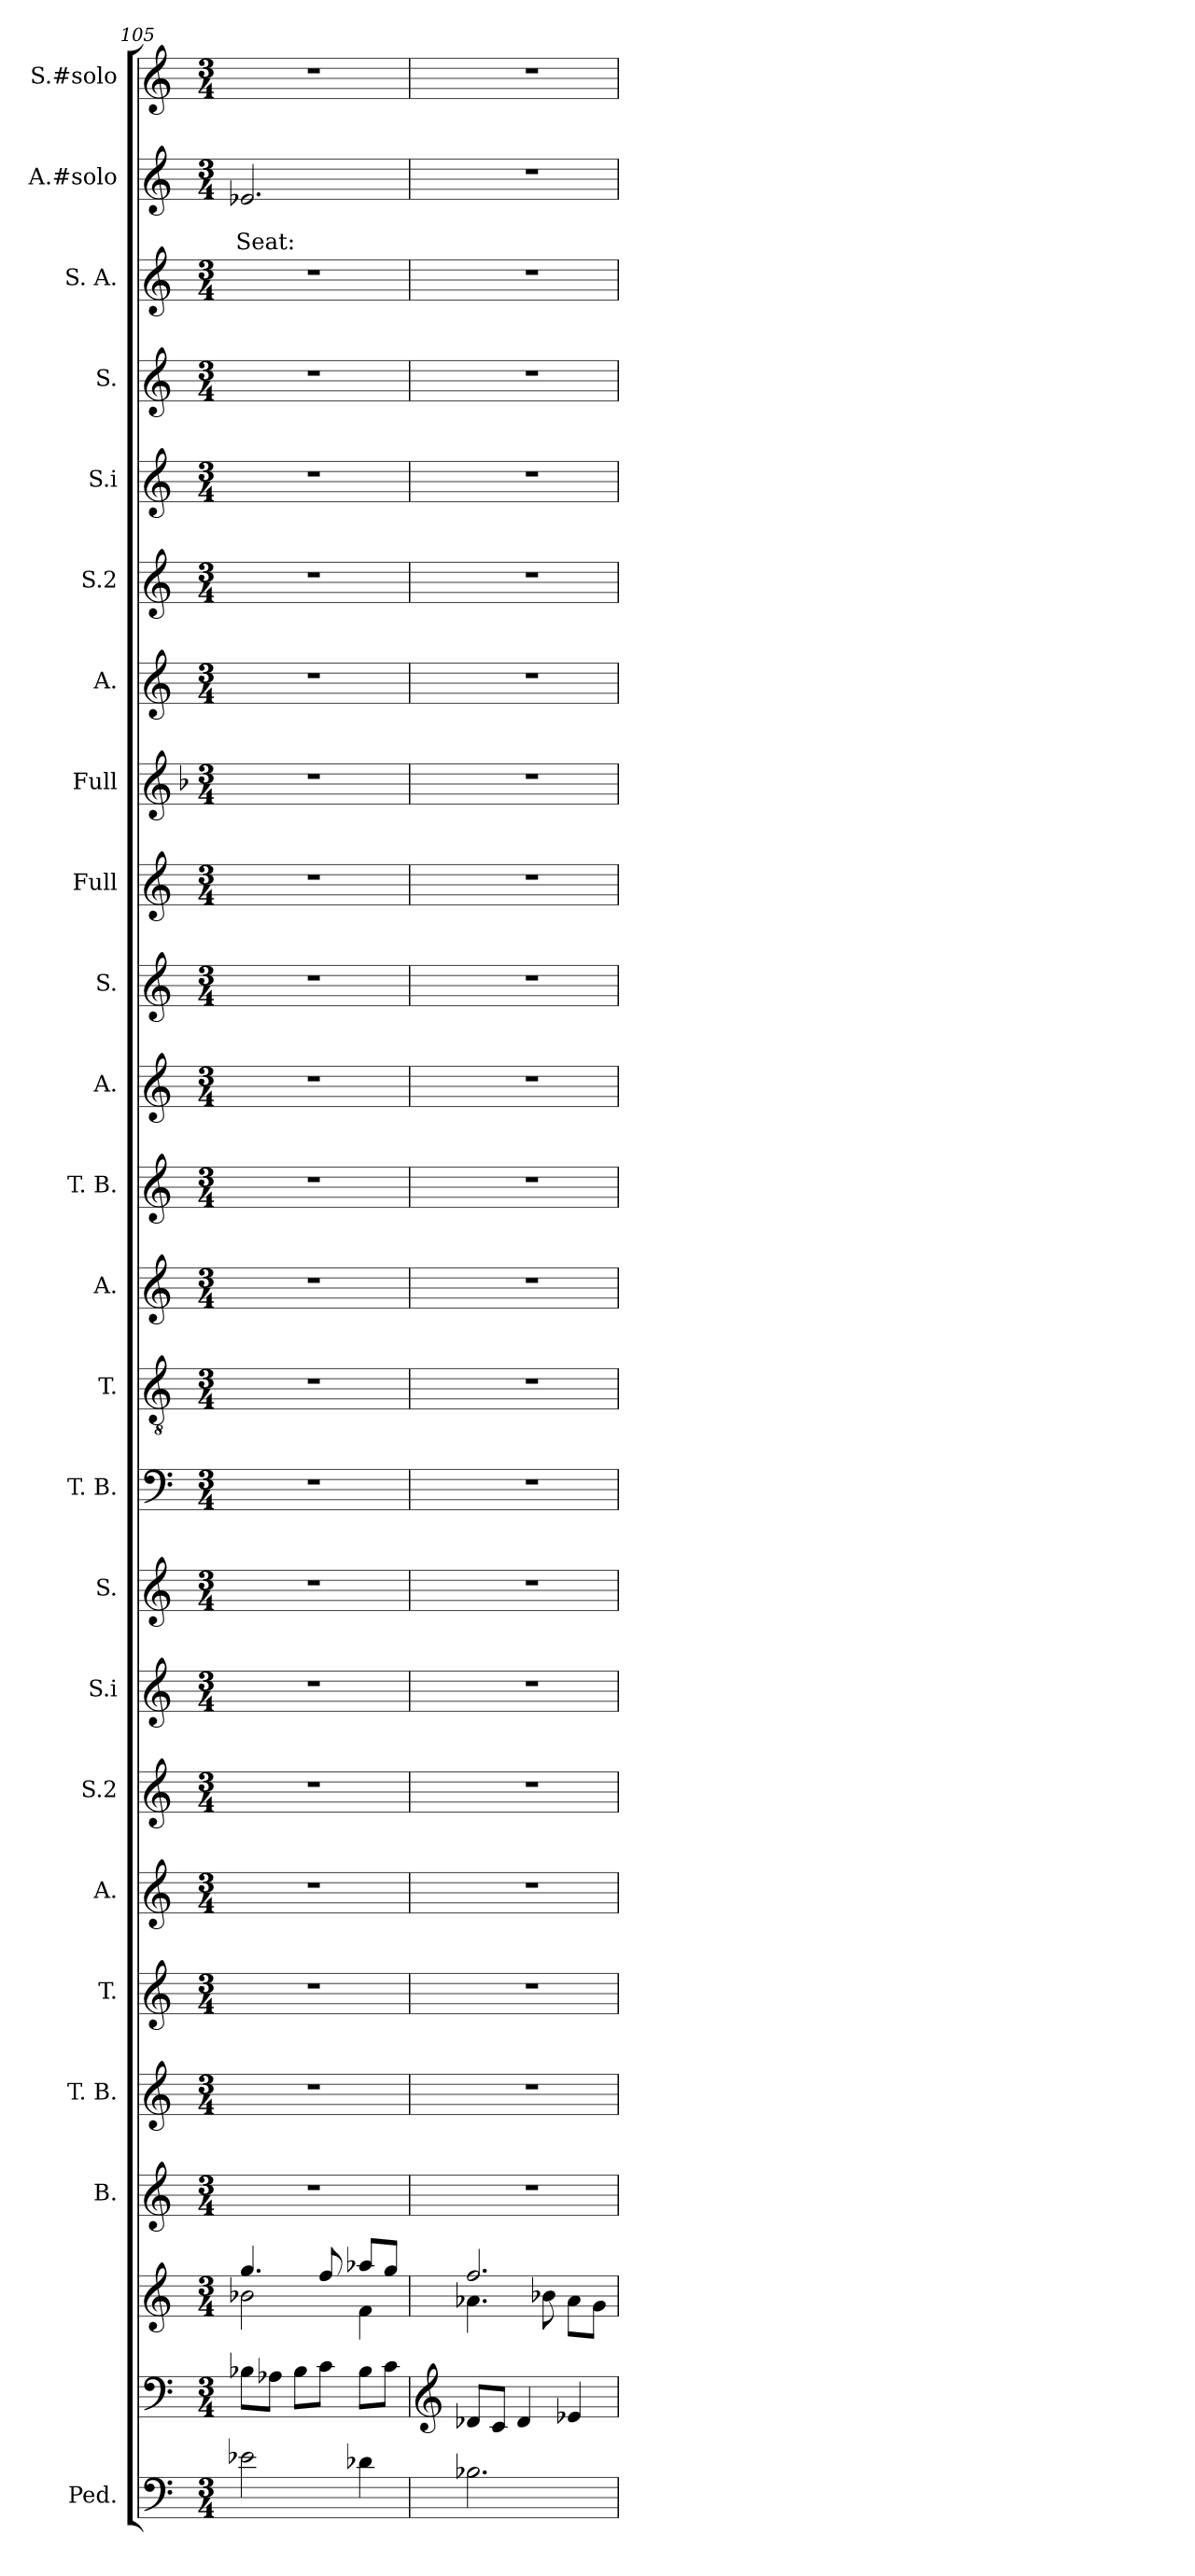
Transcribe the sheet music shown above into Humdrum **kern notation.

**kern	**kern	**kern	**kern	**kern	**kern	**kern	**kern	**kern	**kern	**kern	**kern	**kern	**kern	**kern	**kern	**kern	**kern	**kern	**kern	**kern	**kern	**kern	**kern	**text	**text	**kern
*part25	*part24	*part23	*part22	*part21	*part20	*part19	*part18	*part17	*part16	*part15	*part14	*part13	*part12	*part11	*part10	*part9	*part8	*part7	*part6	*part5	*part4	*part3	*part2	*part2	*part2	*part1
*staff25	*staff24	*staff23	*staff22	*staff21	*staff20	*staff19	*staff18	*staff17	*staff16	*staff15	*staff14	*staff13	*staff12	*staff11	*staff10	*staff9	*staff8	*staff7	*staff6	*staff5	*staff4	*staff3	*staff2	*staff2	*staff2	*staff1
*I"Ped.	*	*	*I"B.	*I"T. B.	*I"T.	*I"A.	*I"S.2	*I"S.i	*I"S.	*I"T. B.	*I"T.	*I"A.	*I"T. B.	*I"A.	*I"S.	*I"Full	*I"Full	*I"A.	*I"S.2	*I"S.i	*I"S.	*I"S. A.	*I"A.#solo	*	*	*I"S.#solo
*I'Ped.	*	*	*	*I'T. B.	*I'T.	*I'A.	*I'S.2	*I'S.i	*I'S.	*I'T. B.	*I'T.	*	*I'T. B.	*I'A.	*I'S.	*	*	*I'A.	*I'S.2	*I'S.i	*I'S.	*I'S. A.	*I'A.#solo	*	*	*I'S.#solo
*clefF4	*clefF4	*clefG2	*clefG2	*clefG2	*clefG2	*clefG2	*clefG2	*clefG2	*clefG2	*clefF4	*clefGv2	*clefG2	*clefG2	*clefG2	*clefG2	*clefG2	*clefG2	*clefG2	*clefG2	*clefG2	*clefG2	*clefG2	*clefG2	*	*	*clefG2
*	*	*	*	*	*	*	*	*	*	*	*	*	*	*	*	*	*ITrd3c5	*	*	*	*	*	*	*	*	*
*k[]	*k[]	*k[]	*k[]	*k[]	*k[]	*k[]	*k[]	*k[]	*k[]	*k[]	*k[]	*k[]	*k[]	*k[]	*k[]	*k[]	*k[]	*k[]	*k[]	*k[]	*k[]	*k[]	*k[]	*	*	*k[]
*C:	*C:	*C:	*C:	*C:	*C:	*C:	*C:	*C:	*C:	*C:	*C:	*C:	*C:	*C:	*C:	*C:	*C:	*C:	*C:	*C:	*C:	*C:	*C:	*	*	*C:
*M3/4	*M3/4	*M3/4	*M3/4	*M3/4	*M3/4	*M3/4	*M3/4	*M3/4	*M3/4	*M3/4	*M3/4	*M3/4	*M3/4	*M3/4	*M3/4	*M3/4	*M3/4	*M3/4	*M3/4	*M3/4	*M3/4	*M3/4	*M3/4	*	*	*M3/4
=105	=105	=105	=105	=105	=105	=105	=105	=105	=105	=105	=105	=105	=105	=105	=105	=105	=105	=105	=105	=105	=105	=105	=105	=105	=105	=105
*	*	*^	*	*	*	*	*	*	*	*	*	*	*	*	*	*	*	*	*	*	*	*	*	*	*	*
!	!	!	!	!	!	!	!	!	!	!	!	!	!	!	!	!	!	!	!	!	!	!	!	!	!	!LO:LY:b	!
2e-X\	8B-X\L	4.gg/	2b-X\	2.r	2.r	2.r	2.r	2.r	2.r	2.r	2.r	2.r	2.r	2.r	2.r	2.r	2.r	2.r	2.r	2.r	2.r	2.r	2.r	2.e-X/	.	Seat:	2.r
.	8A-X\J	.	.	.	.	.	.	.	.	.	.	.	.	.	.	.	.	.	.	.	.	.	.	.	.	.	.
.	8B-\L	.	.	.	.	.	.	.	.	.	.	.	.	.	.	.	.	.	.	.	.	.	.	.	.	.	.
.	8c\J	8ff/	.	.	.	.	.	.	.	.	.	.	.	.	.	.	.	.	.	.	.	.	.	.	.	.	.
4d-X\	8B-\L	8aa-X/L	4f\	.	.	.	.	.	.	.	.	.	.	.	.	.	.	.	.	.	.	.	.	.	.	.	.
.	8c\J	8gg/J	.	.	.	.	.	.	.	.	.	.	.	.	.	.	.	.	.	.	.	.	.	.	.	.	.
=106	=106	=106	=106	=106	=106	=106	=106	=106	=106	=106	=106	=106	=106	=106	=106	=106	=106	=106	=106	=106	=106	=106	=106	=106	=106	=106	=106
*	*clefG2	*	*	*	*	*	*	*	*	*	*	*	*	*	*	*	*	*	*	*	*	*	*	*	*	*	*
2.B-X\	8d-X/L	2.ff/	4.a-X\	2.r	2.r	2.r	2.r	2.r	2.r	2.r	2.r	2.r	2.r	2.r	2.r	2.r	2.r	2.r	2.r	2.r	2.r	2.r	2.r	2.r	.	.	2.r
.	8c/J	.	.	.	.	.	.	.	.	.	.	.	.	.	.	.	.	.	.	.	.	.	.	.	.	.	.
.	4d-/	.	.	.	.	.	.	.	.	.	.	.	.	.	.	.	.	.	.	.	.	.	.	.	.	.	.
.	.	.	8b-X\	.	.	.	.	.	.	.	.	.	.	.	.	.	.	.	.	.	.	.	.	.	.	.	.
.	4e-X/	.	8a-\L	.	.	.	.	.	.	.	.	.	.	.	.	.	.	.	.	.	.	.	.	.	.	.	.
.	.	.	8g\J	.	.	.	.	.	.	.	.	.	.	.	.	.	.	.	.	.	.	.	.	.	.	.	.
*	*	*v	*v	*	*	*	*	*	*	*	*	*	*	*	*	*	*	*	*	*	*	*	*	*	*	*	*
=	=	=	=	=	=	=	=	=	=	=	=	=	=	=	=	=	=	=	=	=	=	=	=	=	=	=
*-	*-	*-	*-	*-	*-	*-	*-	*-	*-	*-	*-	*-	*-	*-	*-	*-	*-	*-	*-	*-	*-	*-	*-	*-	*-	*-
